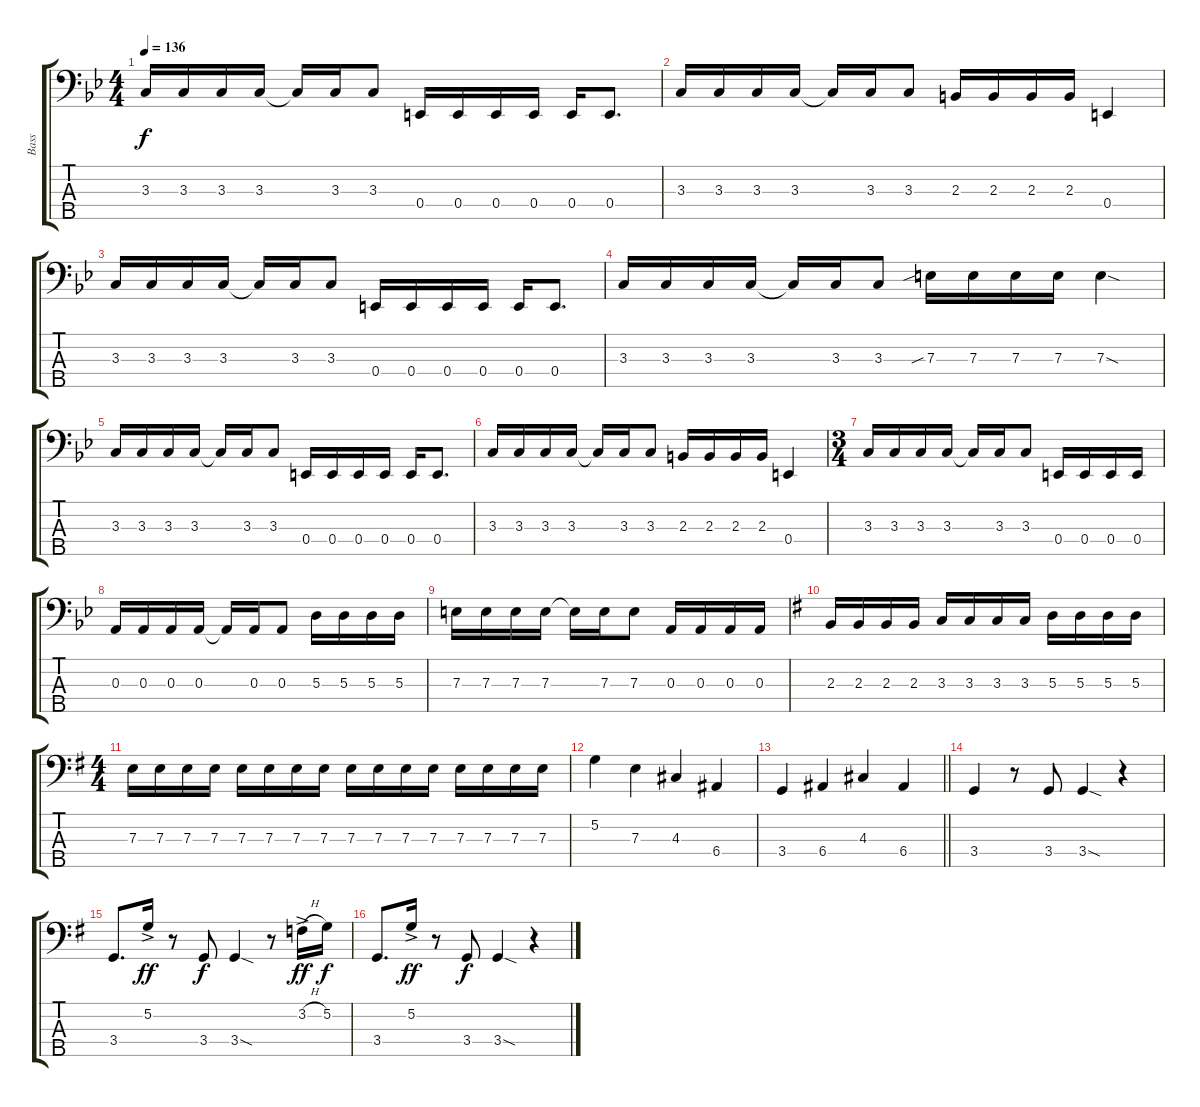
\track ("Bass" "Bass") {instrument electricbassfinger}
\staff {score tabs}
\tuning (G2 D2 A1 E1 B0) {hide}
\ts (4 4)
\tempo 136
\clef f4
\ks bb
3.3.16{dy f} 3.3.16 3.3.16 3.3.16 3.3{t}.16 3.3.16 3.3.8 0.4.16 0.4.16 0.4.16 0.4.16 0.4.16 0.4.8{d} |
3.3.16 3.3.16 3.3.16 3.3.16 3.3{t}.16 3.3.16 3.3.8 2.3.16 2.3.16 2.3.16 2.3.16 0.4.4 |
3.3.16 3.3.16 3.3.16 3.3.16 3.3{t}.16 3.3.16 3.3.8 0.4.16 0.4.16 0.4.16 0.4.16 0.4.16 0.4.8{d} |
3.3.16 3.3.16 3.3.16 3.3.16 3.3{t}.16 3.3.16 3.3.8 7.3{sib}.16 7.3.16 7.3.16 7.3.16 7.3{sod}.4 |
3.3.16 3.3.16 3.3.16 3.3.16 3.3{t}.16 3.3.16 3.3.8 0.4.16 0.4.16 0.4.16 0.4.16 0.4.16 0.4.8{d} |
3.3.16 3.3.16 3.3.16 3.3.16 3.3{t}.16 3.3.16 3.3.8 2.3.16 2.3.16 2.3.16 2.3.16 0.4.4 |
\ts (3 4)
3.3.16 3.3.16 3.3.16 3.3.16 3.3{t}.16 3.3.16 3.3.8 0.4.16 0.4.16 0.4.16 0.4.16 |
0.3.16 0.3.16 0.3.16 0.3.16 0.3{t}.16 0.3.16 0.3.8 5.3.16 5.3.16 5.3.16 5.3.16 |
7.3.16 7.3.16 7.3.16 7.3.16 7.3{t}.16 7.3.16 7.3.8 0.3.16 0.3.16 0.3.16 0.3.16 |
\ks g
2.3.16 2.3.16 2.3.16 2.3.16 3.3.16 3.3.16 3.3.16 3.3.16 5.3.16 5.3.16 5.3.16 5.3.16 |
\ts (4 4)
7.3.16 7.3.16 7.3.16 7.3.16 7.3.16 7.3.16 7.3.16 7.3.16 7.3.16 7.3.16 7.3.16 7.3.16 7.3.16 7.3.16 7.3.16 7.3.16 |
5.2.4 7.3.4 4.3.4 6.4.4 |
\barLineRight lightlight
3.4.4 6.4.4 4.3.4 6.4.4 |
3.4.4 r.8 3.4.8 3.4{sod}.4 r.4 |
3.4.8{d} 5.2{ac}.16{dy ff} r.8 3.4.8{dy f} 3.4{sod}.4 r.8 3.2{h ac}.16{dy ff} 5.2.16{dy f} |
3.4.8{d} 5.2{ac}.16{dy ff} r.8 3.4.8{dy f} 3.4{sod}.4 r.4
